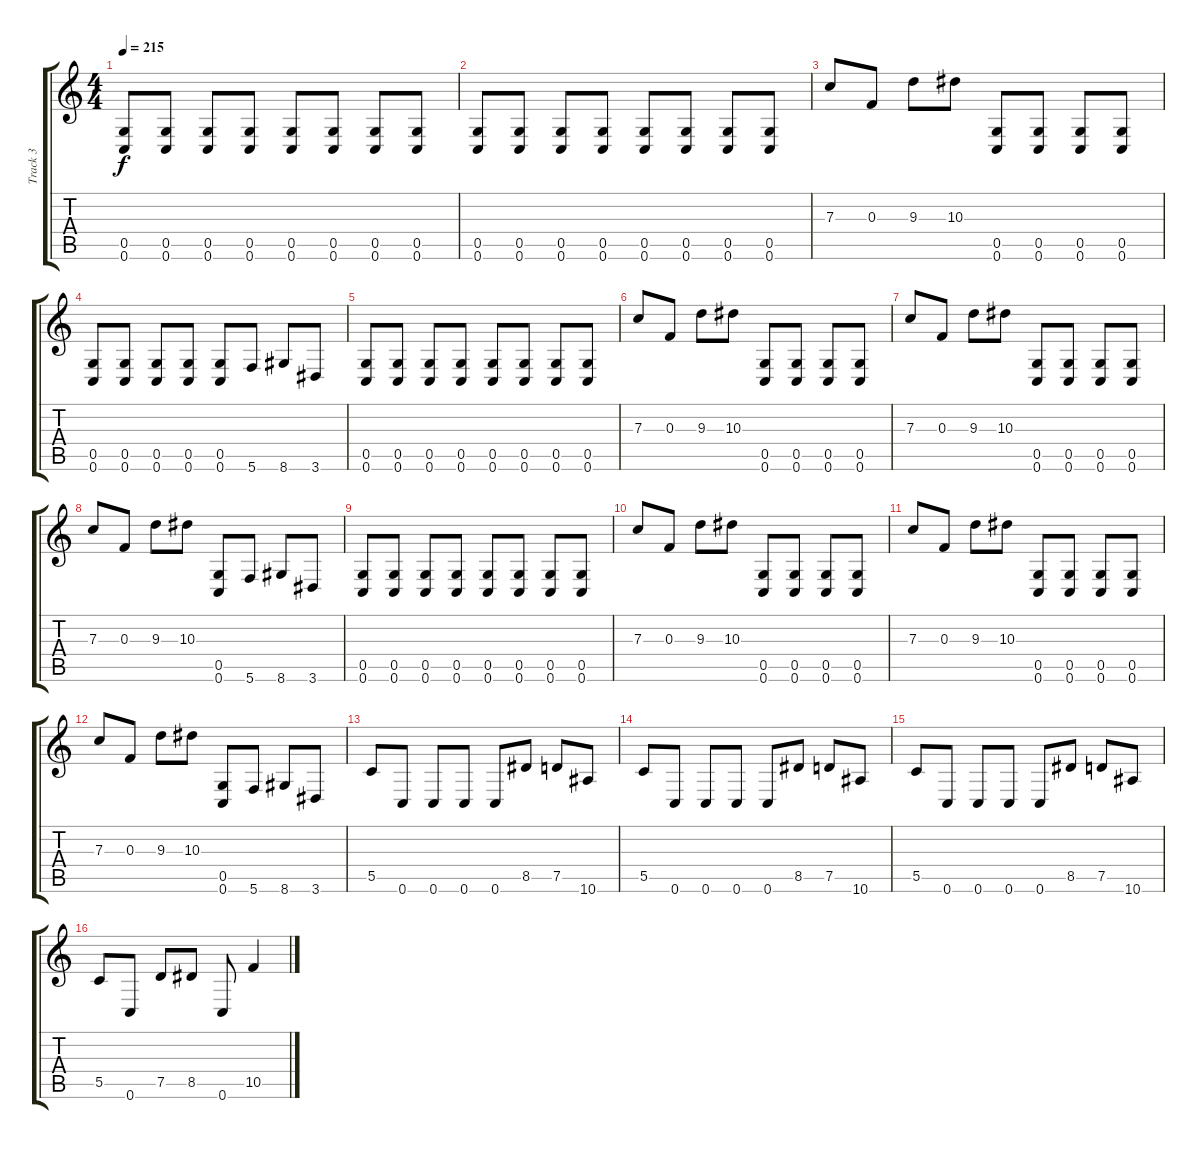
\track ("Track 3" "Track 3") {instrument distortionguitar}
\staff {score tabs}
\tuning (D4 A3 F3 C3 G2 C2) {hide}
\ts (4 4)
\tempo 215
\clef g2
\ks c
(0.5 0.6).8{dy f} (0.5 0.6).8 (0.5 0.6).8 (0.5 0.6).8 (0.5 0.6).8 (0.5 0.6).8 (0.5 0.6).8 (0.5 0.6).8 |
(0.5 0.6).8 (0.5 0.6).8 (0.5 0.6).8 (0.5 0.6).8 (0.5 0.6).8 (0.5 0.6).8 (0.5 0.6).8 (0.5 0.6).8 |
7.3.8 0.3.8 9.3.8 10.3.8 (0.5 0.6).8 (0.5 0.6).8 (0.5 0.6).8 (0.5 0.6).8 |
(0.5 0.6).8 (0.5 0.6).8 (0.5 0.6).8 (0.5 0.6).8 (0.5 0.6).8 5.6.8 8.6.8 3.6.8 |
(0.5 0.6).8 (0.5 0.6).8 (0.5 0.6).8 (0.5 0.6).8 (0.5 0.6).8 (0.5 0.6).8 (0.5 0.6).8 (0.5 0.6).8 |
7.3.8 0.3.8 9.3.8 10.3.8 (0.5 0.6).8 (0.5 0.6).8 (0.5 0.6).8 (0.5 0.6).8 |
7.3.8 0.3.8 9.3.8 10.3.8 (0.5 0.6).8 (0.5 0.6).8 (0.5 0.6).8 (0.5 0.6).8 |
7.3.8 0.3.8 9.3.8 10.3.8 (0.5 0.6).8 5.6.8 8.6.8 3.6.8 |
(0.5 0.6).8 (0.5 0.6).8 (0.5 0.6).8 (0.5 0.6).8 (0.5 0.6).8 (0.5 0.6).8 (0.5 0.6).8 (0.5 0.6).8 |
7.3.8 0.3.8 9.3.8 10.3.8 (0.5 0.6).8 (0.5 0.6).8 (0.5 0.6).8 (0.5 0.6).8 |
7.3.8 0.3.8 9.3.8 10.3.8 (0.5 0.6).8 (0.5 0.6).8 (0.5 0.6).8 (0.5 0.6).8 |
7.3.8 0.3.8 9.3.8 10.3.8 (0.5 0.6).8 5.6.8 8.6.8 3.6.8 |
5.5.8 0.6.8 0.6.8 0.6.8 0.6.8 8.5.8 7.5.8 10.6.8 |
5.5.8 0.6.8 0.6.8 0.6.8 0.6.8 8.5.8 7.5.8 10.6.8 |
5.5.8 0.6.8 0.6.8 0.6.8 0.6.8 8.5.8 7.5.8 10.6.8 |
5.5.8 0.6.8 7.5.8 8.5.8 0.6.8 10.5.4
